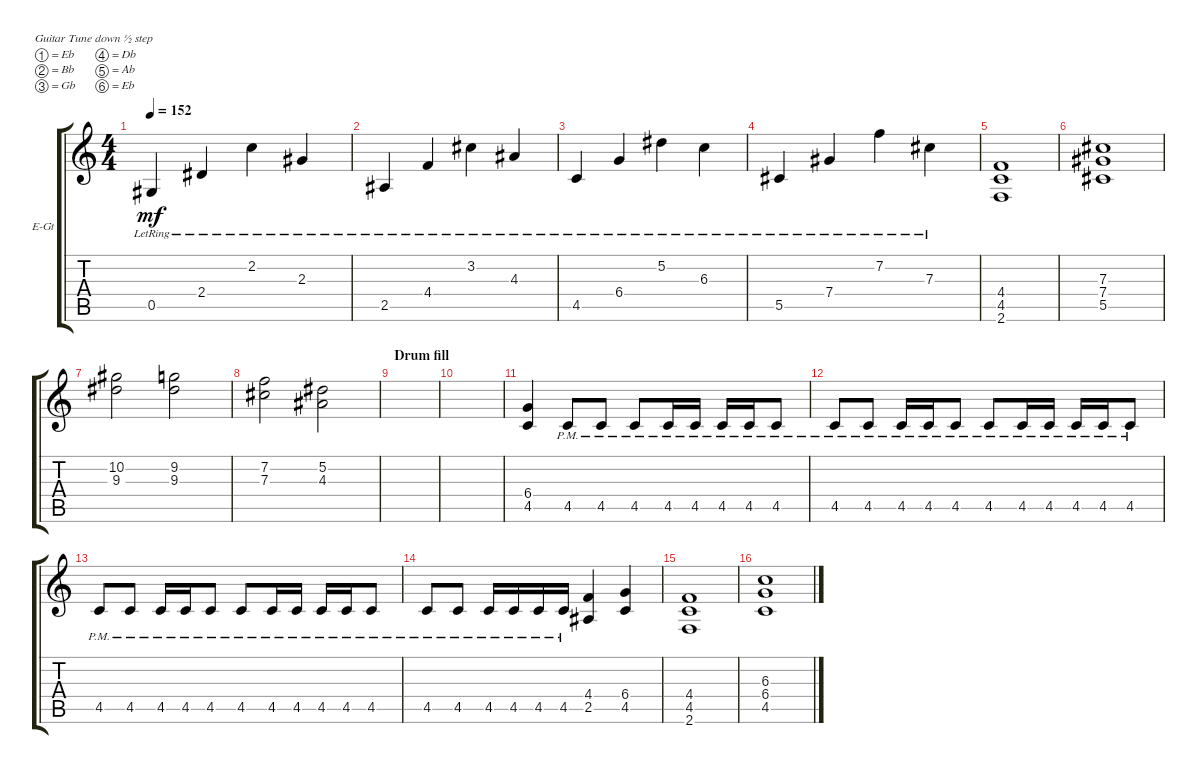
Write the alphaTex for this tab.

\bracketExtendMode groupsimilarinstruments
\firstSystemTrackNameOrientation horizontal
\otherSystemsTrackNameOrientation horizontal
\track ("Rhythm" "E-Gt") {instrument distortionguitar}
\staff {score tabs}
\tuning (Eb4 Bb3 Gb3 Db3 Ab2 Eb2)
\ts (4 4)
\tempo 152
\clef g2
\ks c
0.5{lr}.4{dy mf} 2.4{lr}.4 2.2{lr}.4 2.3{lr}.4 |
2.5{lr}.4 4.4{lr}.4 3.2{lr}.4 4.3{lr}.4 |
4.5{lr}.4 6.4{lr}.4 5.2{lr}.4 6.3{lr}.4 |
5.5{lr}.4 7.4{lr}.4 7.2{lr}.4 7.3{lr}.4 |
(2.6 4.5 4.4).1 |
(5.5 7.4 7.3).1 |
(9.3 10.2).2 (9.3 9.2).2 |
(7.3 7.2).2 (4.3 5.2).2 |
\section ("" "Drum fill")
|
|
(4.5 6.4).4 4.5{pm}.8 4.5{pm}.8 4.5{pm}.8 4.5{pm}.16 4.5{pm}.16 4.5{pm}.16 4.5{pm}.16 4.5{pm}.8 |
4.5{pm}.8 4.5{pm}.8 4.5{pm}.16 4.5{pm}.16 4.5{pm}.8 4.5{pm}.8 4.5{pm}.16 4.5{pm}.16 4.5{pm}.16 4.5{pm}.16 4.5{pm}.8 |
4.5{pm}.8 4.5{pm}.8 4.5{pm}.16 4.5{pm}.16 4.5{pm}.8 4.5{pm}.8 4.5{pm}.16 4.5{pm}.16 4.5{pm}.16 4.5{pm}.16 4.5{pm}.8 |
4.5{pm}.8 4.5{pm}.8 4.5{pm}.16 4.5{pm}.16 4.5{pm}.16 4.5{pm}.16 (2.5 4.4).4 (4.5 6.4).4 |
(2.6 4.5 4.4).1 |
(4.5 6.4 6.3).1
